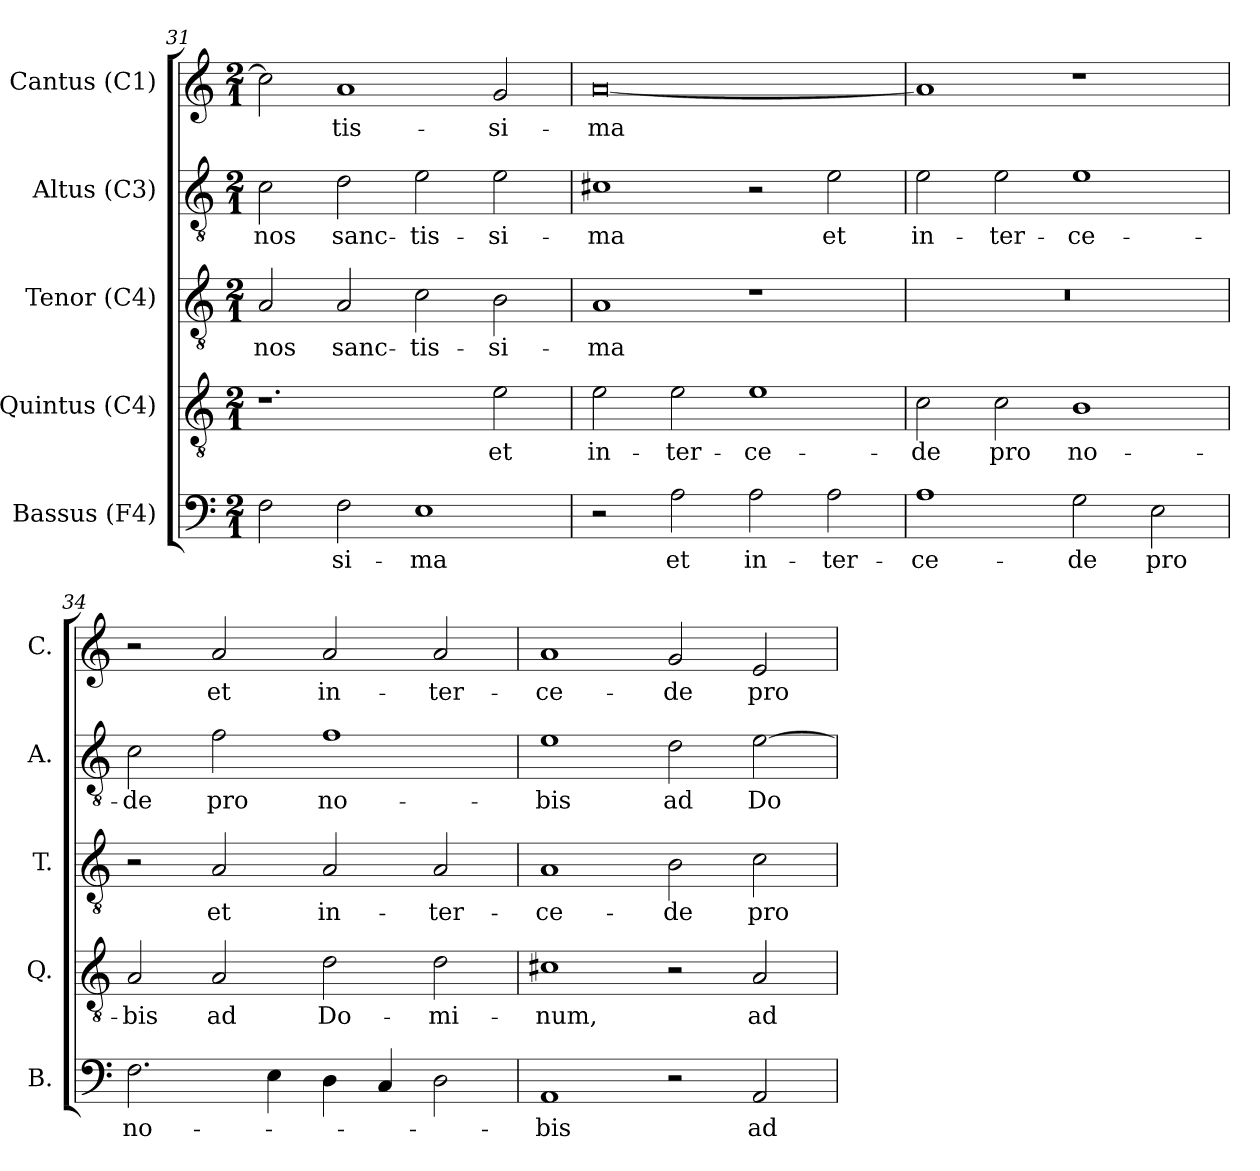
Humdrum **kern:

**kern	**text	**kern	**text	**kern	**text	**kern	**text	**kern	**text
*part5	*part5	*part4	*part4	*part3	*part3	*part2	*part2	*part1	*part1
*staff5	*staff5	*staff4	*staff4	*staff3	*staff3	*staff2	*staff2	*staff1	*staff1
*I"Bassus (F4)	*	*I"Quintus (C4)	*	*I"Tenor (C4)	*	*I"Altus (C3)	*	*I"Cantus (C1)	*
*I'B.	*	*I'Q.	*	*I'T.	*	*I'A.	*	*I'C.	*
*clefF4	*	*clefGv2	*	*clefGv2	*	*clefGv2	*	*clefG2	*
*	*	*ITrd7c12	*	*ITrd7c12	*	*ITrd7c12	*	*	*
*k[]	*	*k[]	*	*k[]	*	*k[]	*	*k[]	*
*C:	*	*C:	*	*C:	*	*C:	*	*C:	*
*M2/1	*	*M2/1	*	*M2/1	*	*M2/1	*	*M2/1	*
=31	=31	=31	=31	=31	=31	=31	=31	=31	=31
!	!	!	!	!	!LO:LY:b:color=#000000	!	!	!	!
!	!	!	!	!	!	!	!LO:LY:b:color=#000000	!	!
2Fi\	.	1.r	.	2AAi/	nos	2Ci\	nos	2cci\]	.
!	!LO:LY:b:color=#000000	!	!	!	!	!	!	!	!
!	!	!	!	!	!LO:LY:b:color=#000000	!	!	!	!
!	!	!	!	!	!	!	!LO:LY:b:color=#000000	!	!
!	!	!	!	!	!	!	!	!	!LO:LY:b:color=#000000
2Fi\	-si-	.	.	2AAi/	sanc-	2Di\	sanc-	1ai	-tis-
!	!LO:LY:b:color=#000000	!	!	!	!	!	!	!	!
!	!	!	!	!	!LO:LY:b:color=#000000	!	!	!	!
!	!	!	!	!	!	!	!LO:LY:b:color=#000000	!	!
1Ei	-ma	.	.	2Ci\	-tis-	2Ei\	-tis-	.	.
!	!	!	!LO:LY:b:color=#000000	!	!	!	!	!	!
!	!	!	!	!	!LO:LY:b:color=#000000	!	!	!	!
!	!	!	!	!	!	!	!LO:LY:b:color=#000000	!	!
!	!	!	!	!	!	!	!	!	!LO:LY:b:color=#000000
.	.	2Ei\	et	2BBi\	-si-	2Ei\	-si-	2gi/	-si-
!!LO:LB:g=z
=32	=32	=32	=32	=32	=32	=32	=32	=32	=32
!	!	!	!LO:LY:b:color=#000000	!	!	!	!	!	!
!	!	!	!	!	!LO:LY:b:color=#000000	!	!	!	!
!	!	!	!	!	!	!	!LO:LY:b:color=#000000	!	!
!	!	!	!	!	!	!	!	!	!LO:LY:b:color=#000000
2r	.	2Ei\	in-	1AAi	-ma	1C#Xi	-ma	[0ai	-ma
!	!LO:LY:b:color=#000000	!	!	!	!	!	!	!	!
!	!	!	!LO:LY:b:color=#000000	!	!	!	!	!	!
2Ai\	et	2Ei\	-ter-	.	.	.	.	.	.
!	!LO:LY:b:color=#000000	!	!	!	!	!	!	!	!
!	!	!	!LO:LY:b:color=#000000	!	!	!	!	!	!
2Ai\	in-	1Ei	-ce-	1r	.	2r	.	.	.
!	!LO:LY:b:color=#000000	!	!	!	!	!	!	!	!
!	!	!	!	!	!	!	!LO:LY:b:color=#000000	!	!
2Ai\	-ter-	.	.	.	.	2Ei\	et	.	.
=33	=33	=33	=33	=33	=33	=33	=33	=33	=33
!	!LO:LY:b:color=#000000	!	!	!	!	!	!	!	!
!	!	!	!LO:LY:b:color=#000000	!LO:N:vis=1	!	!	!	!	!
!	!	!	!	!	!	!	!LO:LY:b:color=#000000	!	!
1Ai	-ce-	2Ci\	-de	0r	.	2Ei\	in-	1ai]	.
!	!	!	!LO:LY:b:color=#000000	!	!	!	!	!	!
!	!	!	!	!	!	!	!LO:LY:b:color=#000000	!	!
.	.	2Ci\	pro	.	.	2Ei\	-ter-	.	.
!	!LO:LY:b:color=#000000	!	!	!	!	!	!	!	!
!	!	!	!LO:LY:b:color=#000000	!	!	!	!	!	!
!	!	!	!	!	!	!	!LO:LY:b:color=#000000	!	!
2Gi\	-de	1BBi	no-	.	.	1Ei	-ce-	1r	.
!	!LO:LY:b:color=#000000	!	!	!	!	!	!	!	!
2Ei\	pro	.	.	.	.	.	.	.	.
=34	=34	=34	=34	=34	=34	=34	=34	=34	=34
!	!LO:LY:b:color=#000000	!	!	!	!	!	!	!	!
!	!	!	!LO:LY:b:color=#000000	!	!	!	!	!	!
!	!	!	!	!	!	!	!LO:LY:b:color=#000000	!	!
2.Fi\	no-	2AAi/	-bis	2r	.	2Ci\	-de	2r	.
!	!	!	!LO:LY:b:color=#000000	!	!	!	!	!	!
!	!	!	!	!	!LO:LY:b:color=#000000	!	!	!	!
!	!	!	!	!	!	!	!LO:LY:b:color=#000000	!	!
!	!	!	!	!	!	!	!	!	!LO:LY:b:color=#000000
.	.	2AAi/	ad	2AAi/	et	2Fi\	pro	2ai/	et
4Ei\	.	.	.	.	.	.	.	.	.
!	!	!	!LO:LY:b:color=#000000	!	!	!	!	!	!
!	!	!	!	!	!LO:LY:b:color=#000000	!	!	!	!
!	!	!	!	!	!	!	!LO:LY:b:color=#000000	!	!
!	!	!	!	!	!	!	!	!	!LO:LY:b:color=#000000
4Di\	.	2Di\	Do-	2AAi/	in-	1Fi	no-	2ai/	in-
4Ci/	.	.	.	.	.	.	.	.	.
!	!	!	!LO:LY:b:color=#000000	!	!	!	!	!	!
!	!	!	!	!	!LO:LY:b:color=#000000	!	!	!	!
!	!	!	!	!	!	!	!	!	!LO:LY:b:color=#000000
2Di\	.	2Di\	-mi-	2AAi/	-ter-	.	.	2ai/	-ter-
=35	=35	=35	=35	=35	=35	=35	=35	=35	=35
!	!LO:LY:b:color=#000000	!	!	!	!	!	!	!	!
!	!	!	!LO:LY:b:color=#000000	!	!	!	!	!	!
!	!	!	!	!	!LO:LY:b:color=#000000	!	!	!	!
!	!	!	!	!	!	!	!LO:LY:b:color=#000000	!	!
!	!	!	!	!	!	!	!	!	!LO:LY:b:color=#000000
1AAi	-bis	1C#Xi	-num,	1AAi	-ce-	1Ei	-bis	1ai	-ce-
!	!	!	!	!	!LO:LY:b:color=#000000	!	!	!	!
!	!	!	!	!	!	!	!LO:LY:b:color=#000000	!	!
!	!	!	!	!	!	!	!	!	!LO:LY:b:color=#000000
2r	.	2r	.	2BBi\	-de	2Di\	ad	2gi/	-de
!	!LO:LY:b:color=#000000	!	!	!	!	!	!	!	!
!	!	!	!LO:LY:b:color=#000000	!	!	!	!	!	!
!	!	!	!	!	!LO:LY:b:color=#000000	!	!	!	!
!	!	!	!	!	!	!	!LO:LY:b:color=#000000	!	!
!	!	!	!	!	!	!	!	!	!LO:LY:b:color=#000000
2AAi/	ad	2AAi/	ad	2Ci\	pro	[2Ei\	Do-	2ei/	pro
=	=	=	=	=	=	=	=	=	=
*-	*-	*-	*-	*-	*-	*-	*-	*-	*-
